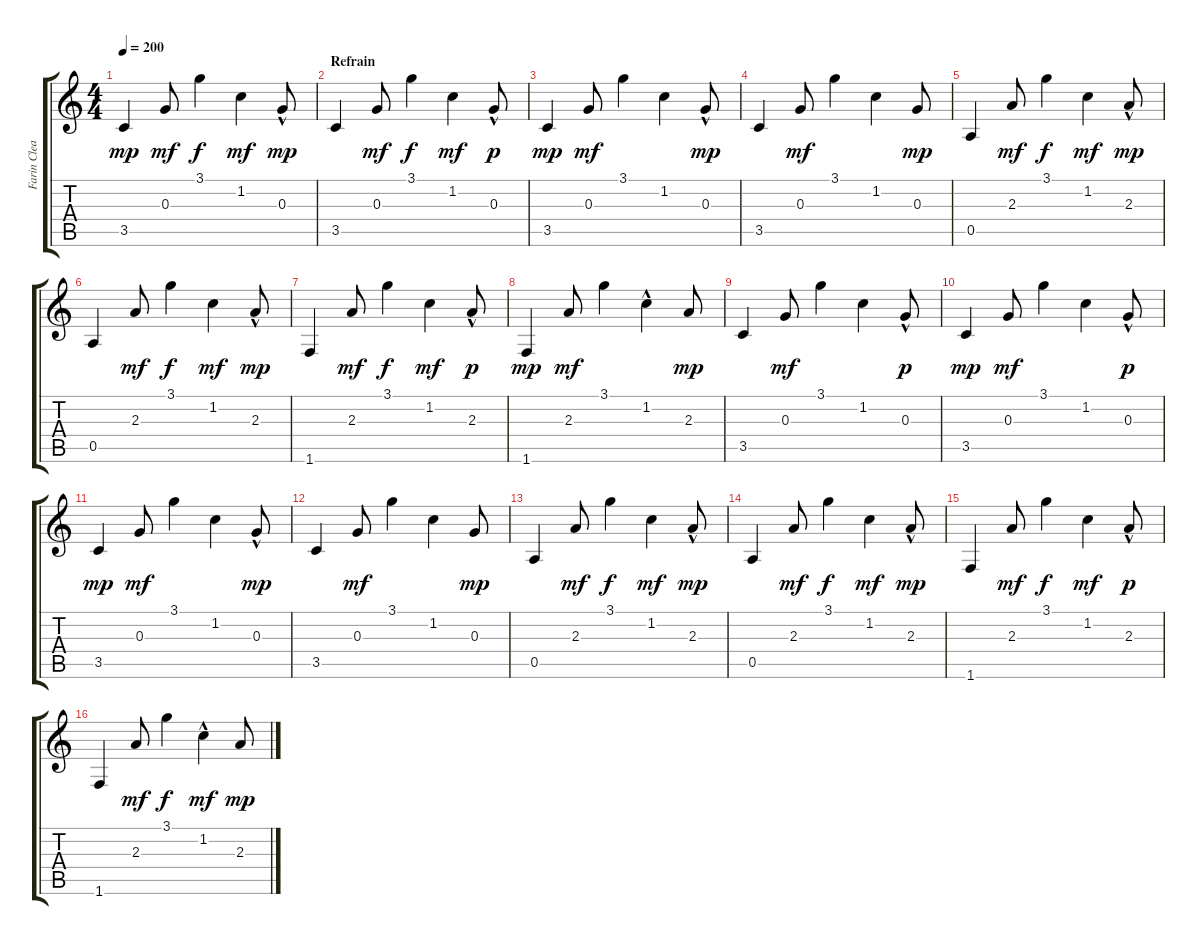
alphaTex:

\track ("Farin Clean" "Farin Clea") {instrument electricguitarjazz}
\staff {score tabs}
\tuning (E4 B3 G3 D3 A2 E2) {hide}
\ts (4 4)
\tempo 200
\clef g2
\ks c
3.5.4{dy mp} 0.3.8{dy mf} 3.1.4{dy f} 1.2.4{dy mf} 0.3{hac}.8{dy mp} |
\section ("" "Refrain")
3.5.4 0.3.8{dy mf} 3.1.4{dy f} 1.2.4{dy mf} 0.3{hac}.8{dy p} |
3.5.4{dy mp} 0.3.8{dy mf} 3.1.4 1.2.4 0.3{hac}.8{dy mp} |
3.5.4 0.3.8{dy mf} 3.1.4 1.2.4 0.3.8{dy mp} |
0.5.4 2.3.8{dy mf} 3.1.4{dy f} 1.2.4{dy mf} 2.3{hac}.8{dy mp} |
0.5.4 2.3.8{dy mf} 3.1.4{dy f} 1.2.4{dy mf} 2.3{hac}.8{dy mp} |
1.6.4 2.3.8{dy mf} 3.1.4{dy f} 1.2.4{dy mf} 2.3{hac}.8{dy p} |
1.6.4{dy mp} 2.3.8{dy mf} 3.1.4 1.2{hac}.4 2.3.8{dy mp} |
3.5.4 0.3.8{dy mf} 3.1.4 1.2.4 0.3{hac}.8{dy p} |
3.5.4{dy mp} 0.3.8{dy mf} 3.1.4 1.2.4 0.3{hac}.8{dy p} |
3.5.4{dy mp} 0.3.8{dy mf} 3.1.4 1.2.4 0.3{hac}.8{dy mp} |
3.5.4 0.3.8{dy mf} 3.1.4 1.2.4 0.3.8{dy mp} |
0.5.4 2.3.8{dy mf} 3.1.4{dy f} 1.2.4{dy mf} 2.3{hac}.8{dy mp} |
0.5.4 2.3.8{dy mf} 3.1.4{dy f} 1.2.4{dy mf} 2.3{hac}.8{dy mp} |
1.6.4 2.3.8{dy mf} 3.1.4{dy f} 1.2.4{dy mf} 2.3{hac}.8{dy p} |
1.6.4 2.3.8{dy mf} 3.1.4{dy f} 1.2{hac}.4{dy mf} 2.3.8{dy mp}
